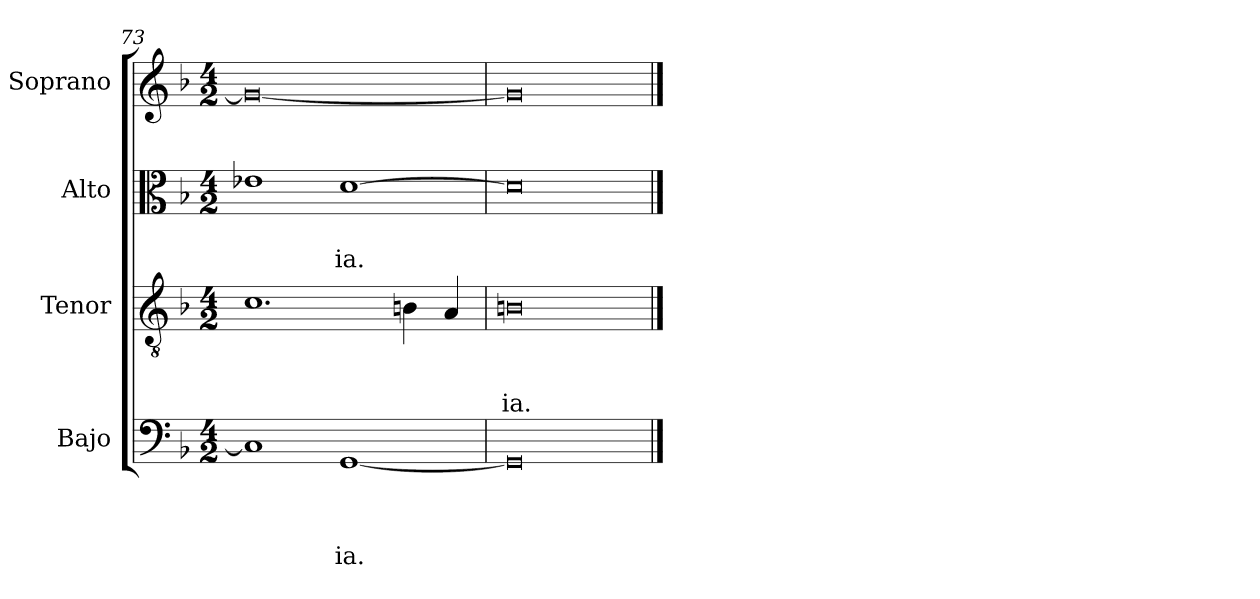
**kern	**text	**text	**text	**text	**kern	**text	**text	**text	**kern	**text	**text	**kern
*part4	*part4	*part4	*part4	*part4	*part3	*part3	*part3	*part3	*part2	*part2	*part2	*part1
*staff4	*staff4	*staff4	*staff4	*staff4	*staff3	*staff3	*staff3	*staff3	*staff2	*staff2	*staff2	*staff1
*I"Bajo	*	*	*	*	*I"Tenor	*	*	*	*I"Alto	*	*	*I"Soprano
*I'B	*	*	*	*	*I'T	*	*	*	*I'A	*	*	*I'S
*clefF4	*	*	*	*	*clefGv2	*	*	*	*clefC3	*	*	*clefG2
*k[b-]	*	*	*	*	*k[b-]	*	*	*	*k[b-]	*	*	*k[b-]
*d:	*	*	*	*	*d:	*	*	*	*d:	*	*	*d:
*M4/2	*	*	*	*	*M4/2	*	*	*	*M4/2	*	*	*M4/2
=73	=73	=73	=73	=73	=73	=73	=73	=73	=73	=73	=73	=73
1C]	.	.	.	.	1.c	.	.	.	1e-X	.	.	0g_
!	!	!	!	!LO:LY:b	!	!	!	!	!	!	!LO:LY:b	!
[1GG	.	.	.	-ia.	.	.	.	.	[1d	.	-ia.	.
.	.	.	.	.	4Bn\	.	.	.	.	.	.	.
.	.	.	.	.	4A/	.	.	.	.	.	.	.
=74	=74	=74	=74	=74	=74	=74	=74	=74	=74	=74	=74	=74
!	!	!	!	!	!	!	!	!LO:LY:b	!	!	!	!
0GG]	.	.	.	.	0Bn	.	.	-ia.	0d]	.	.	0g]
==	==	==	==	==	==	==	==	==	==	==	==	==
*-	*-	*-	*-	*-	*-	*-	*-	*-	*-	*-	*-	*-
